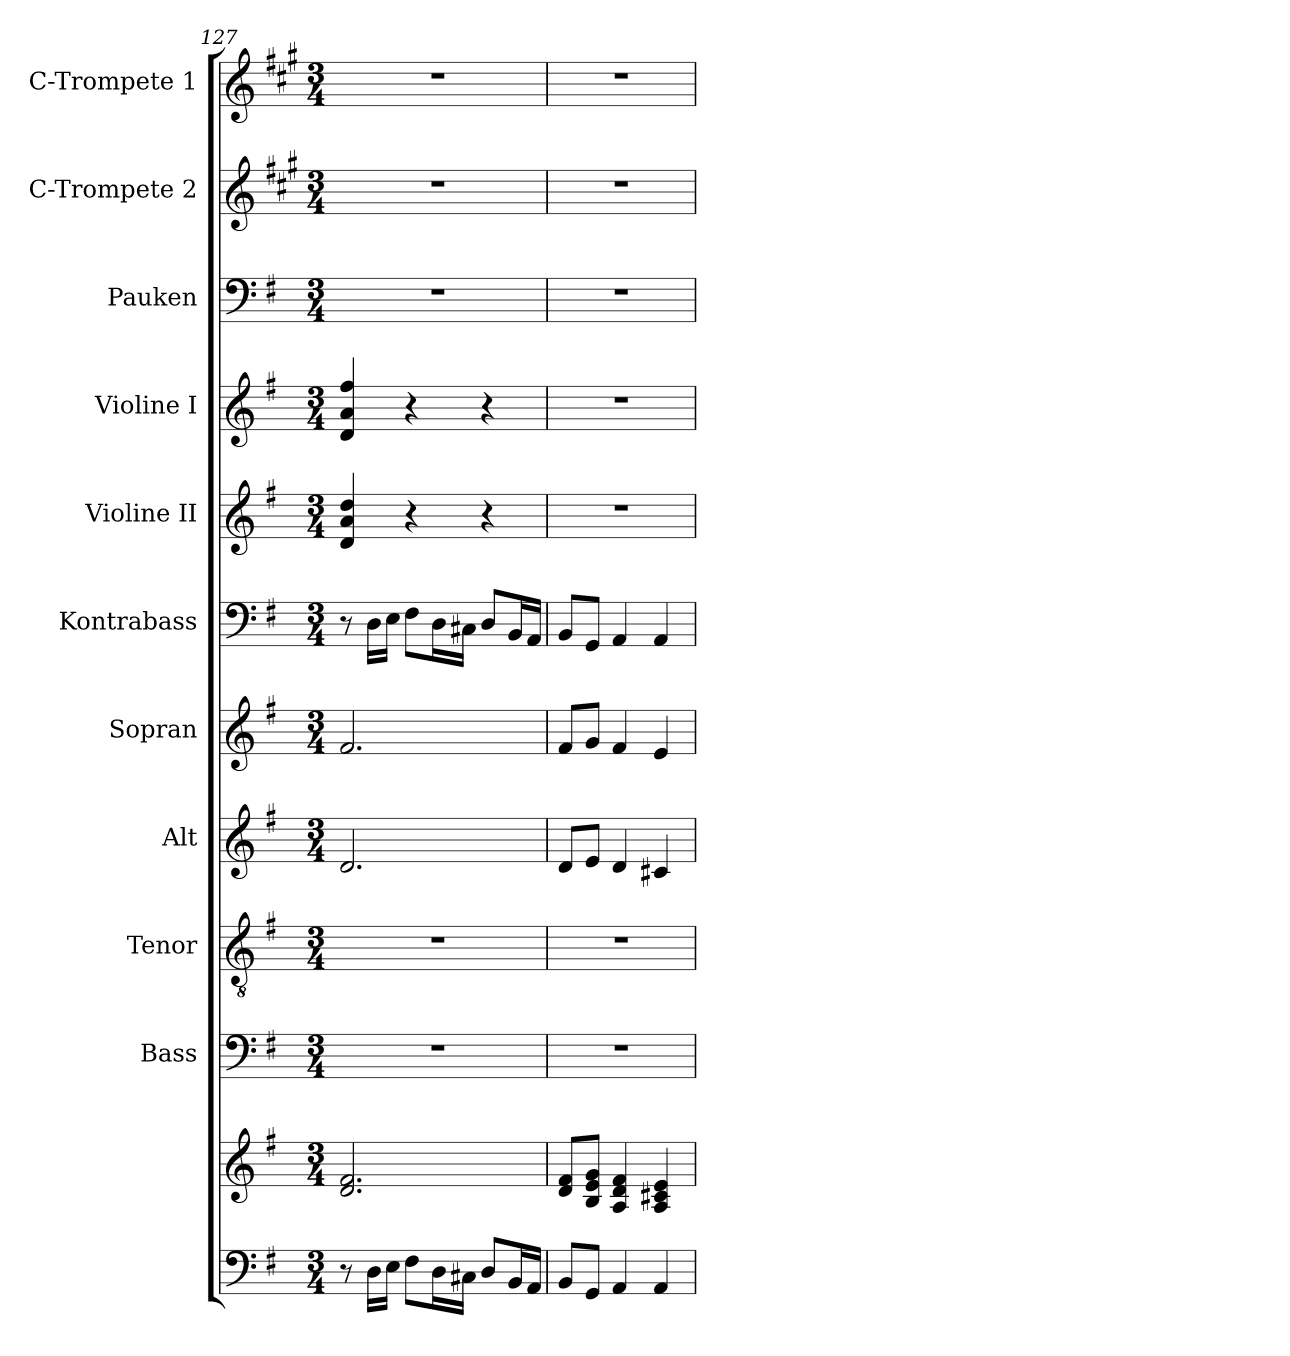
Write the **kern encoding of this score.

**kern	**kern	**kern	**kern	**kern	**kern	**kern	**kern	**kern	**kern	**kern	**kern
*part11	*part11	*part10	*part9	*part8	*part7	*part6	*part5	*part4	*part3	*part2	*part1
*staff12	*staff11	*staff10	*staff9	*staff8	*staff7	*staff6	*staff5	*staff4	*staff3	*staff2	*staff1
*	*	*I"Bass	*I"Tenor	*I"Alt	*I"Sopran	*I"Kontrabass	*I"Violine II	*I"Violine I	*I"Pauken	*I"C-Trompete 2	*I"C-Trompete 1
*	*	*I'B.	*I'T.	*I'A.	*I'S.	*I'Kb.	*I'Vl. II	*I'Vl. I	*I'Pk.	*I'C Trp. 2	*I'C Trp. 1
*clefF4	*clefG2	*clefF4	*clefGv2	*clefG2	*clefG2	*clefF4	*clefG2	*clefG2	*clefF4	*clefG2	*clefG2
*	*	*	*	*	*	*ITrd7c12	*	*	*	*ITrd1c2	*ITrd1c2
*k[f#]	*k[f#]	*k[f#]	*k[f#]	*k[f#]	*k[f#]	*k[f#]	*k[f#]	*k[f#]	*k[f#]	*k[f#]	*k[f#]
*G:	*G:	*G:	*G:	*G:	*G:	*G:	*G:	*G:	*G:	*G:	*G:
*M3/4	*M3/4	*M3/4	*M3/4	*M3/4	*M3/4	*M3/4	*M3/4	*M3/4	*M3/4	*M3/4	*M3/4
=127	=127	=127	=127	=127	=127	=127	=127	=127	=127	=127	=127
8r	2.d/ 2.f#/	2.r	2.r	2.d/	2.f#/	8r	4d/ 4a/ 4dd/	4d/ 4a/ 4ff#/	2.r	2.r	2.r
16D\LL	.	.	.	.	.	16DD\LL	.	.	.	.	.
16E\JJ	.	.	.	.	.	16EE\JJ	.	.	.	.	.
8F#\L	.	.	.	.	.	8FF#\L	4r	4r	.	.	.
16D\L	.	.	.	.	.	16DD\L	.	.	.	.	.
16C#X\JJ	.	.	.	.	.	16CC#X\JJ	.	.	.	.	.
8D/L	.	.	.	.	.	8DD/L	4r	4r	.	.	.
16BB/L	.	.	.	.	.	16BBB/L	.	.	.	.	.
16AA/JJ	.	.	.	.	.	16AAA/JJ	.	.	.	.	.
!!LO:PB:g=z
=128	=128	=128	=128	=128	=128	=128	=128	=128	=128	=128	=128
8BB/L	8d/ 8f#/L	2.r	2.r	8d/L	8f#/L	8BBB/L	2.r	2.r	2.r	2.r	2.r
8GG/J	8B/ 8e/ 8g/J	.	.	8e/J	8g/J	8GGG/J	.	.	.	.	.
4AA/	4A/ 4d/ 4f#/	.	.	4d/	4f#/	4AAA/	.	.	.	.	.
4AA/	4A/ 4c#X/ 4e/	.	.	4c#X/	4e/	4AAA/	.	.	.	.	.
=	=	=	=	=	=	=	=	=	=	=	=
*-	*-	*-	*-	*-	*-	*-	*-	*-	*-	*-	*-
